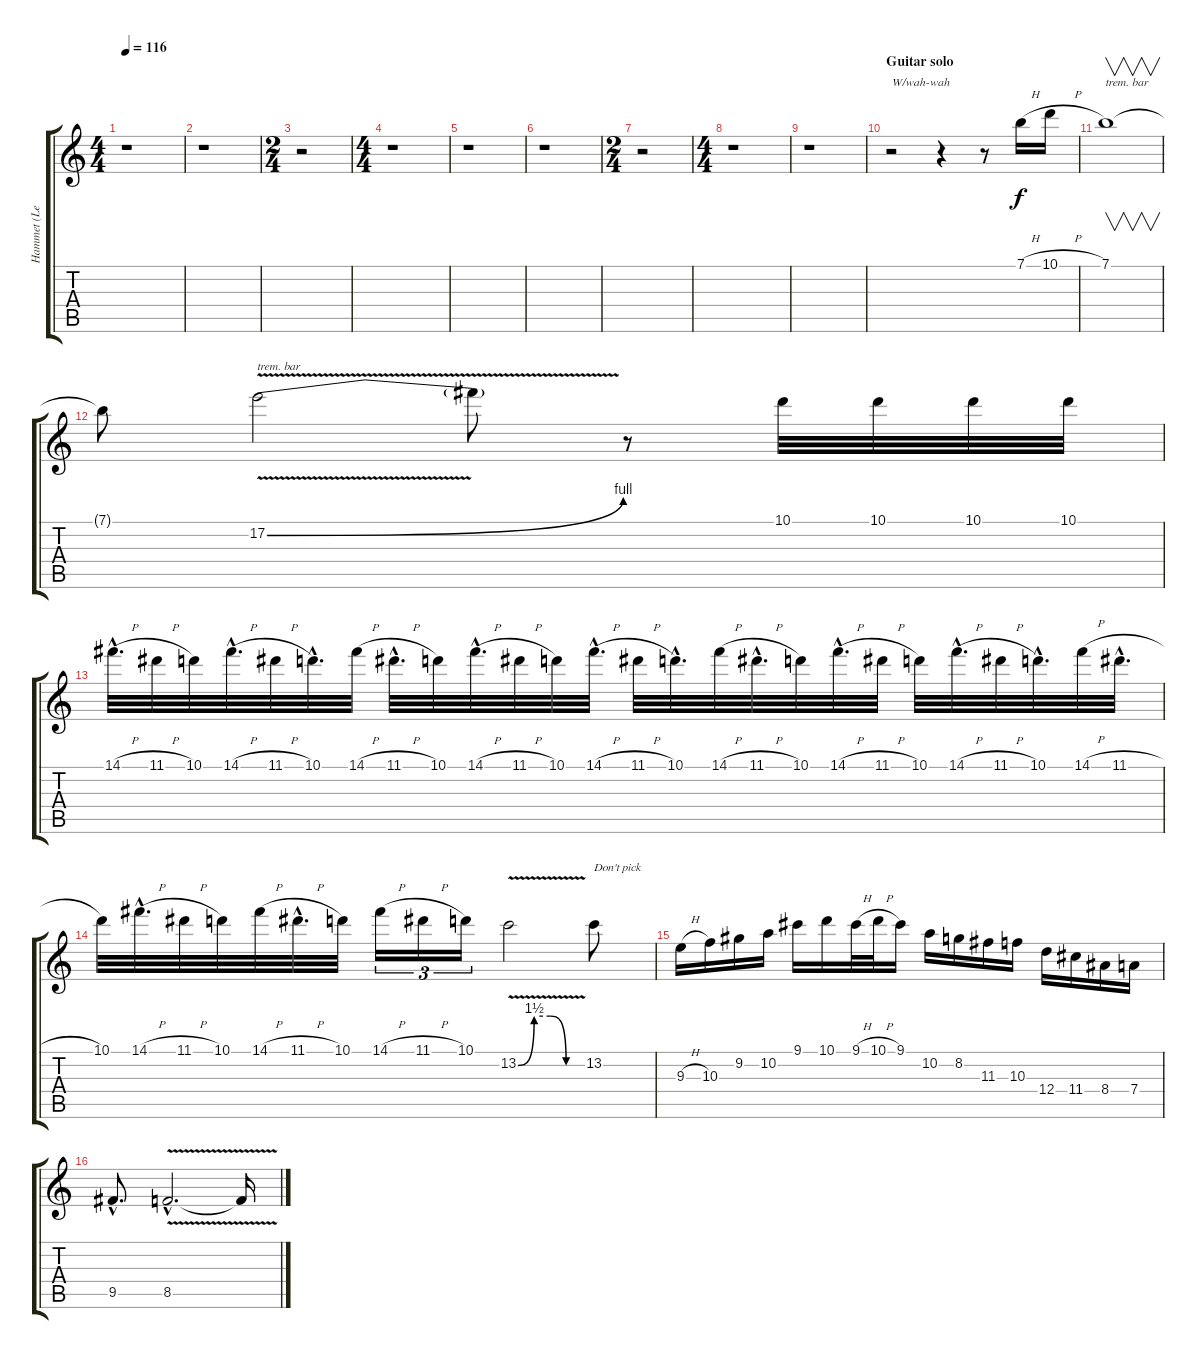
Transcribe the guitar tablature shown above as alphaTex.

\track ("Hammet (Lead)" "Hammet (Le") {instrument overdrivenguitar}
\staff {score tabs}
\tuning (E4 B3 G3 D3 A2 E2) {hide}
\ts (4 4)
\tempo 116
\clef g2
\ks c
r.1{dy f} |
r.1 |
\ts (2 4)
r.2 |
\ts (4 4)
r.1 |
r.1 |
r.1 |
\ts (2 4)
r.2 |
\ts (4 4)
r.1 |
r.1 |
\section ("" "Guitar solo")
r.2{txt "W/wah-wah"} r.4 r.8 7.1{h}.16 10.1{h}.16 |
7.1.1{v txt "trem. bar"} |
7.1{t}.8 17.2{be (bend 0 0 60 4) v}.2{txt "trem. bar"} 17.2{t}.8 r.8 10.1.32 10.1.32 10.1.32 10.1.32 |
14.1{h hac}.32{d} 11.1{h}.32 10.1.32 14.1{h hac}.32{d} 11.1{h}.32 10.1{hac}.32{d} 14.1{h}.32 11.1{h hac}.32{d} 10.1.32 14.1{h hac}.32{d} 11.1{h}.32 10.1.32 14.1{h hac}.32{d} 11.1{h}.32 10.1{hac}.32{d} 14.1{h}.32 11.1{h hac}.32{d} 10.1.32 14.1{h hac}.32{d} 11.1{h}.32 10.1.32 14.1{h hac}.32{d} 11.1{h}.32 10.1{hac}.32{d} 14.1{h}.32 11.1{h hac}.32{d} |
10.1.32 14.1{h hac}.32{d} 11.1{h}.32 10.1.32 14.1{h}.32 11.1{h hac}.32{d} 10.1.32 14.1{h}.16{tu (3 2)} 11.1{h}.16{tu (3 2)} 10.1.16{tu (3 2)} 13.2{be (custom 0 0 15 6 30 6 45 0 60 0) v}.2 13.2.8{txt "Don't pick"} |
9.3{h}.16 10.3.16 9.2.16 10.2.16 9.1.16 10.1.16 9.1{h}.32 10.1{h}.32 9.1.16 10.2.16 8.2.16 11.3.16 10.3.16 12.4.16 11.4.16 8.4.16 7.4.16 |
9.5{hac}.8{d} 8.5{v hac}.2{d} 8.5{t}.16
